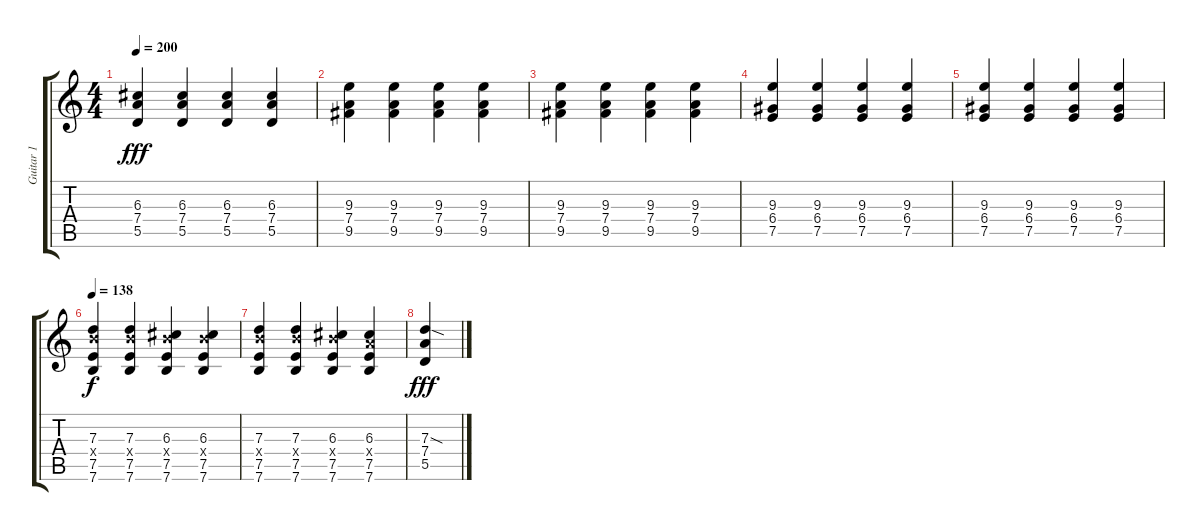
\track ("Guitar 1" "Guitar 1") {instrument electricguitarclean}
\staff {score tabs}
\tuning (E4 B3 G3 D3 A2 E2) {hide}
\ts (4 4)
\tempo 200
\clef g2
\ks c
(6.3 7.4 5.5).4{dy fff} (6.3 7.4 5.5).4 (6.3 7.4 5.5).4 (6.3 7.4 5.5).4 |
(9.3 7.4 9.5).4 (9.3 7.4 9.5).4 (9.3 7.4 9.5).4 (9.3 7.4 9.5).4 |
(9.3 7.4 9.5).4 (9.3 7.4 9.5).4 (9.3 7.4 9.5).4 (9.3 7.4 9.5).4 |
(9.3 6.4 7.5).4 (9.3 6.4 7.5).4 (9.3 6.4 7.5).4 (9.3 6.4 7.5).4 |
(9.3 6.4 7.5).4 (9.3 6.4 7.5).4 (9.3 6.4 7.5).4 (9.3 6.4 7.5).4 |
\tempo 138
(7.3 9.4{x} 7.5 7.6).4{dy f} (7.3 9.4{x} 7.5 7.6).4 (6.3 9.4{x} 7.5 7.6).4 (6.3 9.4{x} 7.5 7.6).4 |
(7.3 9.4{x} 7.5 7.6).4 (7.3 9.4{x} 7.5 7.6).4 (6.3 9.4{x} 7.5 7.6).4 (6.3 7.4{x} 7.5 7.6).4 |
(7.3{sod} 7.4 5.5).4{dy fff}
